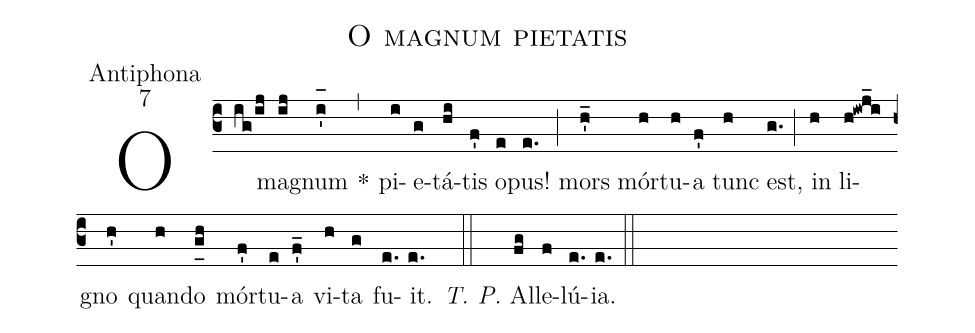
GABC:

name:O magnum pietatis;
office-part:Antiphona;
mode:7;
%%
(c3) O(ig/ij) ma(ij)gnum(i'_[oh:h]) *(,) pi(i)e(g)tá(hi)tis(f') o(e)pus!(e.) (;) mors(h'_) mór(h)tu(h)a(f') tunc(h) est,(g.) (;) in(h) li(h!iwj_i)gno(h') quan(h)do(g_[uh:l]h) mór(f')tu(e)a(f'_) vi(h)ta(g) fu(e.)it.(e.) (::)
<i>T. P.</i> Al(fg)le(f)lú(e.){ia}.(e.) (::)

%<eu>E(i) u(i) o(j) u(i) a(h) e.</eu>(gh..) (::)
